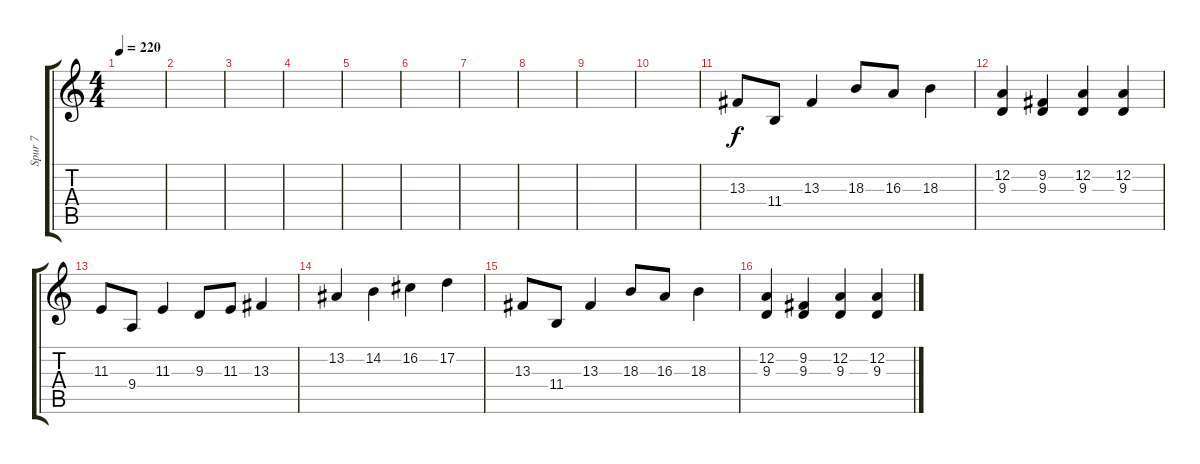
\track ("Spur 7" "Spur 7") {instrument accordion}
\staff {score tabs}
\tuning (D4 A3 F3 C3 G2 D2) {hide}
\ts (4 4)
\tempo 220
\clef g2
\ks c
|
|
|
|
|
|
|
|
|
|
13.3.8 11.4.8 13.3.4 18.3.8 16.3.8 18.3.4 |
(12.2 9.3).4 (9.2 9.3).4 (12.2 9.3).4 (12.2 9.3).4 |
11.3.8 9.4.8 11.3.4 9.3.8 11.3.8 13.3.4 |
13.2.4 14.2.4 16.2.4 17.2.4 |
13.3.8 11.4.8 13.3.4 18.3.8 16.3.8 18.3.4 |
(12.2 9.3).4 (9.2 9.3).4 (12.2 9.3).4 (12.2 9.3).4
